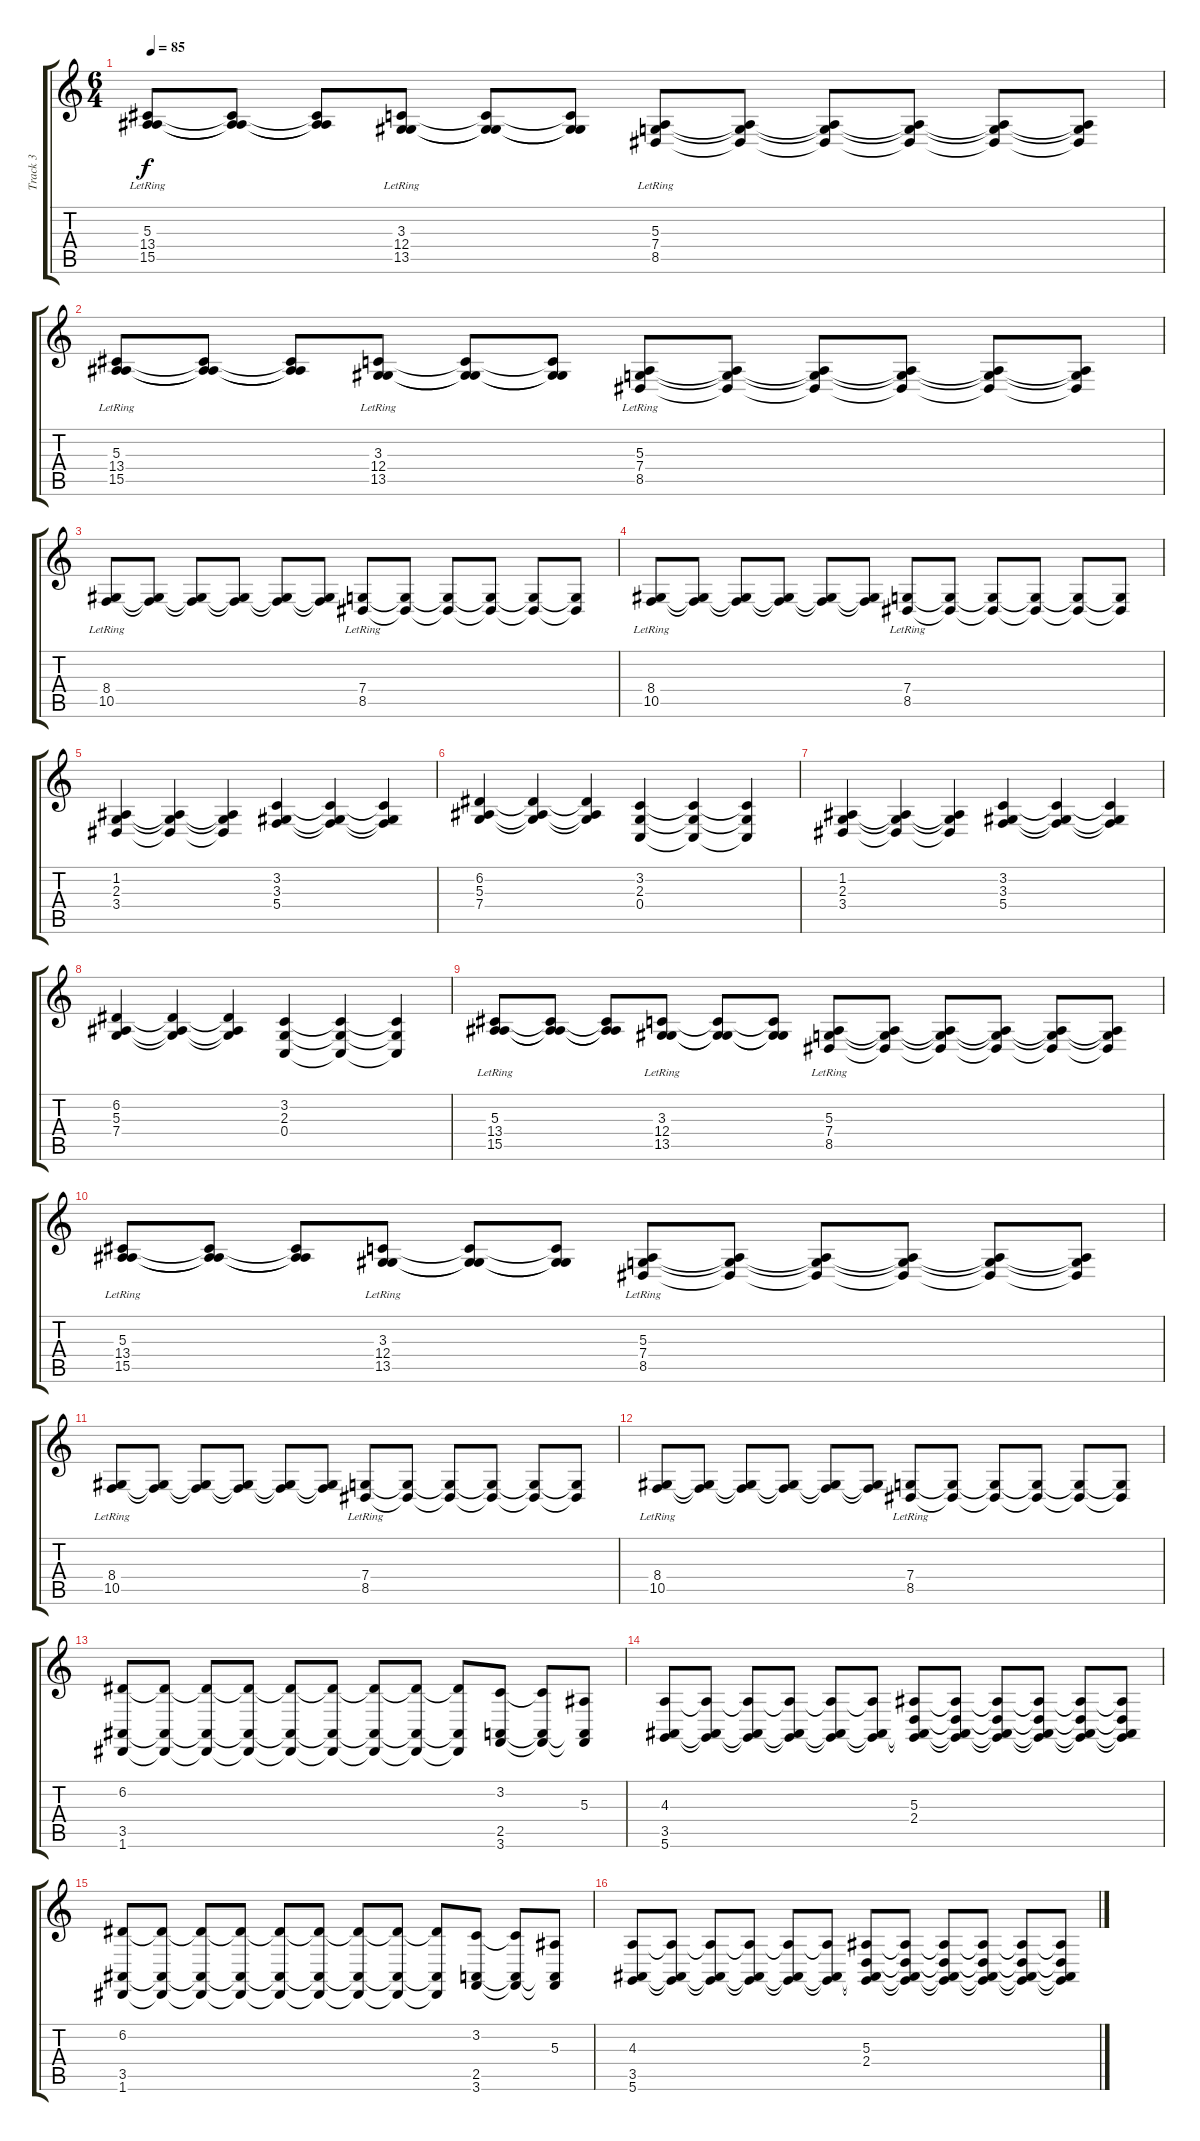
\track ("Track 3" "Track 3") {instrument stringensemble1}
\staff {score tabs}
\tuning (D4 A3 F3 C3 G2 D2) {hide}
\ts (6 4)
\tempo 85
\clef g2
\ks c
(5.3 13.4 15.5{lr}).8{dy f} (5.3{t} 13.4{t} 15.5{t}).8 (5.3{t} 13.4{t} 15.5{t}).8 (3.3 12.4 13.5{lr}).8 (3.3{t} 12.4{t} 13.5{t}).8 (3.3{t} 12.4{t} 13.5{t}).8 (5.3 7.4 8.5{lr}).8 (5.3{t} 7.4{t} 8.5{t}).8 (5.3{t} 7.4{t} 8.5{t}).8 (5.3{t} 7.4{t} 8.5{t}).8 (5.3{t} 7.4{t} 8.5{t}).8 (5.3{t} 7.4{t} 8.5{t}).8 |
(5.3 13.4 15.5{lr}).8 (5.3{t} 13.4{t} 15.5{t}).8 (5.3{t} 13.4{t} 15.5{t}).8 (3.3 12.4 13.5{lr}).8 (3.3{t} 12.4{t} 13.5{t}).8 (3.3{t} 12.4{t} 13.5{t}).8 (5.3 7.4 8.5{lr}).8 (5.3{t} 7.4{t} 8.5{t}).8 (5.3{t} 7.4{t} 8.5{t}).8 (5.3{t} 7.4{t} 8.5{t}).8 (5.3{t} 7.4{t} 8.5{t}).8 (5.3{t} 7.4{t} 8.5{t}).8 |
(8.4{lr} 10.5{lr}).8 (8.4{t} 10.5{t}).8 (8.4{t} 10.5{t}).8 (8.4{t} 10.5{t}).8 (8.4{t} 10.5{t}).8 (8.4{t} 10.5{t}).8 (7.4{lr} 8.5{lr}).8 (7.4{t} 8.5{t}).8 (7.4{t} 8.5{t}).8 (7.4{t} 8.5{t}).8 (7.4{t} 8.5{t}).8 (7.4{t} 8.5{t}).8 |
(8.4{lr} 10.5{lr}).8 (8.4{t} 10.5{t}).8 (8.4{t} 10.5{t}).8 (8.4{t} 10.5{t}).8 (8.4{t} 10.5{t}).8 (8.4{t} 10.5{t}).8 (7.4{lr} 8.5{lr}).8 (7.4{t} 8.5{t}).8 (7.4{t} 8.5{t}).8 (7.4{t} 8.5{t}).8 (7.4{t} 8.5{t}).8 (7.4{t} 8.5{t}).8 |
(1.2 2.3 3.4).4 (1.2{t} 2.3{t} 3.4{t}).4 (1.2{t} 2.3{t} 3.4{t}).4 (3.2 3.3 5.4).4 (3.2{t} 3.3{t} 5.4{t}).4 (3.2{t} 3.3{t} 5.4{t}).4 |
(6.2 5.3 7.4).4 (6.2{t} 5.3{t} 7.4{t}).4 (6.2{t} 5.3{t} 7.4{t}).4 (3.2 2.3 0.4).4 (3.2{t} 2.3{t} 0.4{t}).4 (3.2{t} 2.3{t} 0.4{t}).4 |
(1.2 2.3 3.4).4 (1.2{t} 2.3{t} 3.4{t}).4 (1.2{t} 2.3{t} 3.4{t}).4 (3.2 3.3 5.4).4 (3.2{t} 3.3{t} 5.4{t}).4 (3.2{t} 3.3{t} 5.4{t}).4 |
(6.2 5.3 7.4).4 (6.2{t} 5.3{t} 7.4{t}).4 (6.2{t} 5.3{t} 7.4{t}).4 (3.2 2.3 0.4).4 (3.2{t} 2.3{t} 0.4{t}).4 (3.2{t} 2.3{t} 0.4{t}).4 |
(5.3 13.4 15.5{lr}).8 (5.3{t} 13.4{t} 15.5{t}).8 (5.3{t} 13.4{t} 15.5{t}).8 (3.3 12.4 13.5{lr}).8 (3.3{t} 12.4{t} 13.5{t}).8 (3.3{t} 12.4{t} 13.5{t}).8 (5.3 7.4 8.5{lr}).8 (5.3{t} 7.4{t} 8.5{t}).8 (5.3{t} 7.4{t} 8.5{t}).8 (5.3{t} 7.4{t} 8.5{t}).8 (5.3{t} 7.4{t} 8.5{t}).8 (5.3{t} 7.4{t} 8.5{t}).8 |
(5.3 13.4 15.5{lr}).8 (5.3{t} 13.4{t} 15.5{t}).8 (5.3{t} 13.4{t} 15.5{t}).8 (3.3 12.4 13.5{lr}).8 (3.3{t} 12.4{t} 13.5{t}).8 (3.3{t} 12.4{t} 13.5{t}).8 (5.3 7.4 8.5{lr}).8 (5.3{t} 7.4{t} 8.5{t}).8 (5.3{t} 7.4{t} 8.5{t}).8 (5.3{t} 7.4{t} 8.5{t}).8 (5.3{t} 7.4{t} 8.5{t}).8 (5.3{t} 7.4{t} 8.5{t}).8 |
(8.4{lr} 10.5{lr}).8 (8.4{t} 10.5{t}).8 (8.4{t} 10.5{t}).8 (8.4{t} 10.5{t}).8 (8.4{t} 10.5{t}).8 (8.4{t} 10.5{t}).8 (7.4{lr} 8.5{lr}).8 (7.4{t} 8.5{t}).8 (7.4{t} 8.5{t}).8 (7.4{t} 8.5{t}).8 (7.4{t} 8.5{t}).8 (7.4{t} 8.5{t}).8 |
(8.4{lr} 10.5{lr}).8 (8.4{t} 10.5{t}).8 (8.4{t} 10.5{t}).8 (8.4{t} 10.5{t}).8 (8.4{t} 10.5{t}).8 (8.4{t} 10.5{t}).8 (7.4{lr} 8.5{lr}).8 (7.4{t} 8.5{t}).8 (7.4{t} 8.5{t}).8 (7.4{t} 8.5{t}).8 (7.4{t} 8.5{t}).8 (7.4{t} 8.5{t}).8 |
(6.2 3.5 1.6).8 (6.2{t} 3.5{t} 1.6{t}).8 (6.2{t} 3.5{t} 1.6{t}).8 (6.2{t} 3.5{t} 1.6{t}).8 (6.2{t} 3.5{t} 1.6{t}).8 (6.2{t} 3.5{t} 1.6{t}).8 (6.2{t} 3.5{t} 1.6{t}).8 (6.2{t} 3.5{t} 1.6{t}).8 (6.2{t} 3.5{t} 1.6{t}).8 (3.2 2.5 3.6).8 (3.2{t} 2.5{t} 3.6{t}).8 (5.3 2.5{t} 3.6{t}).8 |
(4.3 3.5 5.6).8 (4.3{t} 3.5{t} 5.6{t}).8 (4.3{t} 3.5{t} 5.6{t}).8 (4.3{t} 3.5{t} 5.6{t}).8 (4.3{t} 3.5{t} 5.6{t}).8 (4.3{t} 3.5{t} 5.6{t}).8 (5.3 2.4 3.5{t} 5.6{t}).8 (5.3{t} 2.4{t} 3.5{t} 5.6{t}).8 (5.3{t} 2.4{t} 3.5{t} 5.6{t}).8 (5.3{t} 2.4{t} 3.5{t} 5.6{t}).8 (5.3{t} 2.4{t} 3.5{t} 5.6{t}).8 (5.3{t} 2.4{t} 3.5{t} 5.6{t}).8 |
(6.2 3.5 1.6).8 (6.2{t} 3.5{t} 1.6{t}).8 (6.2{t} 3.5{t} 1.6{t}).8 (6.2{t} 3.5{t} 1.6{t}).8 (6.2{t} 3.5{t} 1.6{t}).8 (6.2{t} 3.5{t} 1.6{t}).8 (6.2{t} 3.5{t} 1.6{t}).8 (6.2{t} 3.5{t} 1.6{t}).8 (6.2{t} 3.5{t} 1.6{t}).8 (3.2 2.5 3.6).8 (3.2{t} 2.5{t} 3.6{t}).8 (5.3 2.5{t} 3.6{t}).8 |
(4.3 3.5 5.6).8 (4.3{t} 3.5{t} 5.6{t}).8 (4.3{t} 3.5{t} 5.6{t}).8 (4.3{t} 3.5{t} 5.6{t}).8 (4.3{t} 3.5{t} 5.6{t}).8 (4.3{t} 3.5{t} 5.6{t}).8 (5.3 2.4 3.5{t} 5.6{t}).8 (5.3{t} 2.4{t} 3.5{t} 5.6{t}).8 (5.3{t} 2.4{t} 3.5{t} 5.6{t}).8 (5.3{t} 2.4{t} 3.5{t} 5.6{t}).8 (5.3{t} 2.4{t} 3.5{t} 5.6{t}).8 (5.3{t} 2.4{t} 3.5{t} 5.6{t}).8
